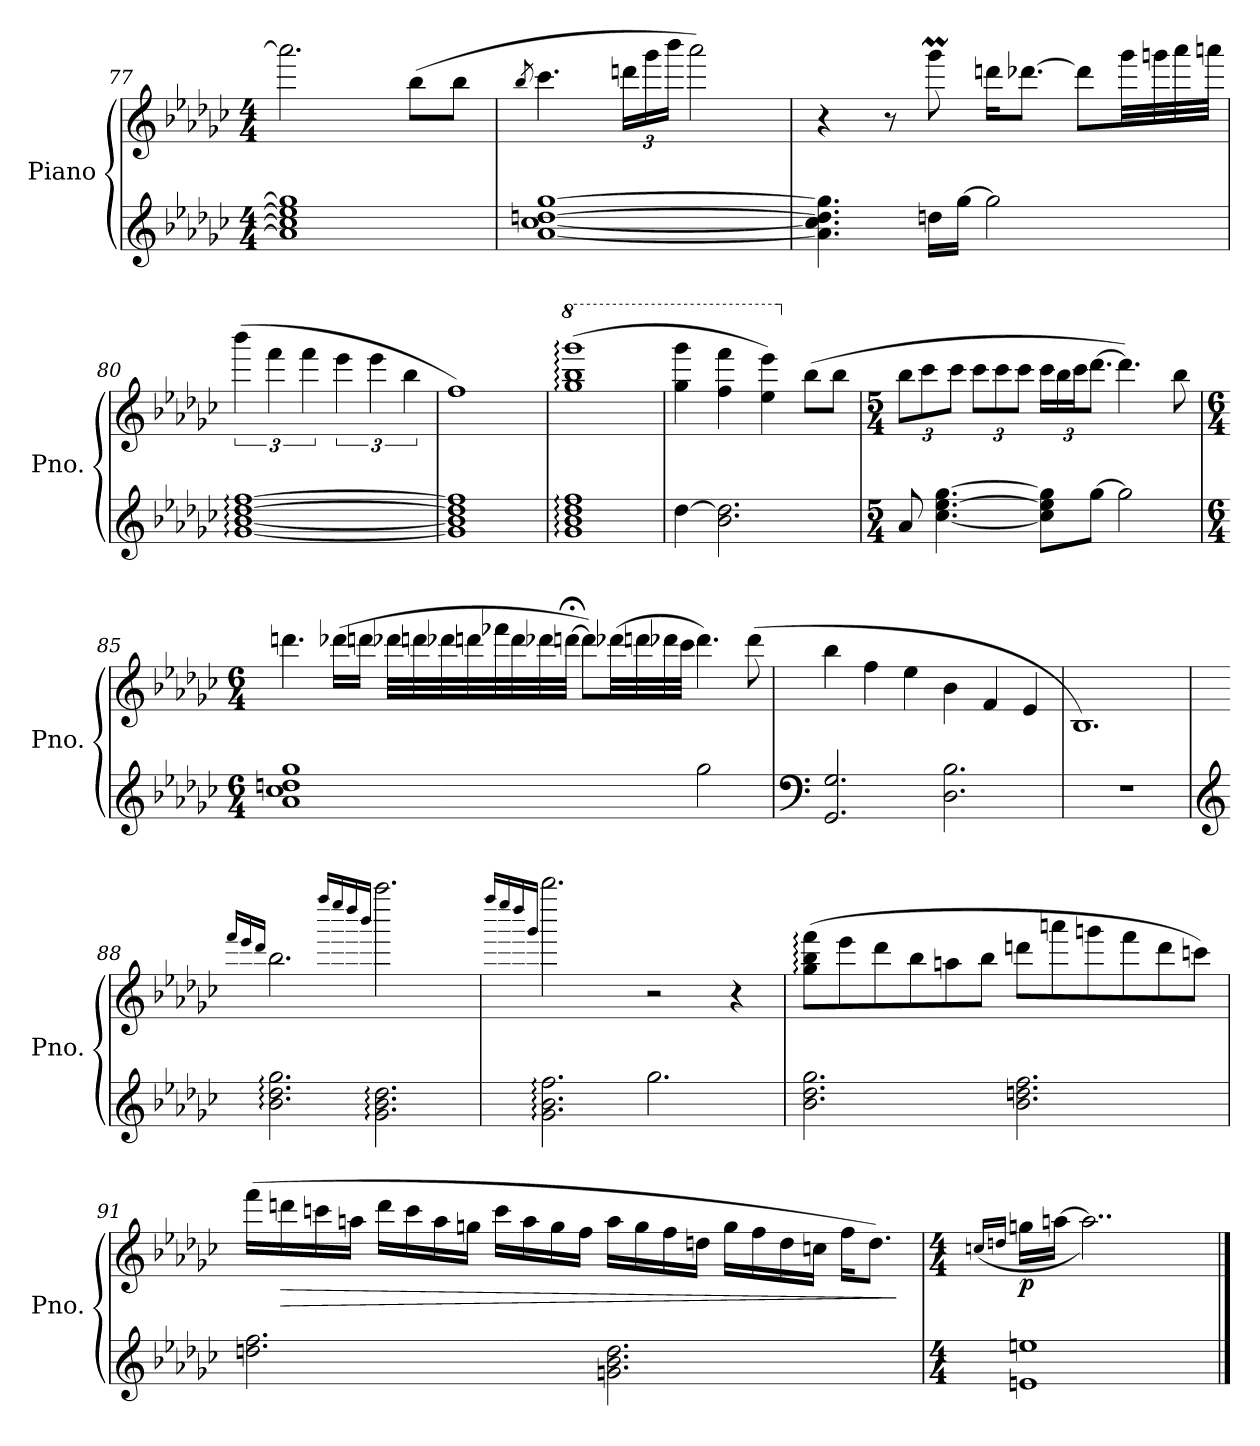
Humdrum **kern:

**kern	**kern	**dynam
*part1	*part1	*part1
*staff2	*staff1	*staff1/2
*I"Piano	*	*
*I'Pno.	*	*
*clefG2	*clefG2	*
*k[b-e-a-d-g-c-]	*k[b-e-a-d-g-c-]	*
*M4/4	*M4/4	*
=77	=77	=77
1a-] 1cc-] 1ee-] 1gg-]	2.aaa-\]	.
.	(>8bb-\L	.
.	8bb-\J	.
=78	=78	=78
.	8qbb-/	.
[1a- [1cc- [1ddn [1gg-	4.ccc-\	.
*	*Xbrackettup	*
.	24dddn\LL	.
.	24ggg-\	.
.	24bbb-\JJ	.
.	2aaa-\)	.
=79	=79	=79
4.a-\] 4.cc-\] 4.dd\] 4.gg-\]	4r	.
.	8r	.
16ddn\LL	8ggg-M\	.
[16gg-\JJ	.	.
2gg-\]	16dddn\KL	.
.	[8.ddd-X\J	.
.	8ddd-\L]	.
.	32ggg-\LL	.
.	32gggn\	.
.	32aaa-\	.
.	32aaan\JJJ	.
!!LO:LB:g=z
=80	=80	=80
*	*brackettup	*
[1g-: [1b-: [1dd-: [1ff:	(>6bbb-\	.
.	6fff\	.
.	6fff\	.
.	6eee-\	.
.	6eee-\	.
.	6bb-\	.
=81	=81	=81
1g-] 1b-] 1dd-] 1ff]	1ff)	.
=82	=82	=82
*	*8va	*
1g-: 1b-: 1dd-: 1ff:	(>1ggg-: 1bbb-: 1gggg-:	.
=83	=83	=83
[4dd-\	4ggg-\ 4gggg-\	.
2.b-\ 2.dd-\]	4fff\ 4ffff\	.
.	4eee-\ 4eeee-\)	.
*	*X8va	*
.	(>8bb-\L	.
.	8bb-\J	.
!!LO:LB:g=z
=84	=84	=84
*M5/4	*M5/4	*
*	*Xbrackettup	*
8a-/	12bb-\L	.
.	12ccc-\	.
[4.cc-\ [4.ee-\ [4.gg-\	.	.
.	12ccc-\J	.
.	12ccc-\L	.
.	12ccc-\	.
.	12ccc-\J	.
8cc-\] 8ee-\] 8gg-\]L	24ccc-\LL	.
.	24bb-\	.
.	24ccc-\J	.
[8gg-\J	[12.ddd-\J	.
2gg-\]	4.ddd-\])	.
.	8bb-\	.
!!LO:PB:g=z
=85	=85	=85
*M6/4	*M6/4	*
1a- 1cc- 1ddn 1gg-	4.dddn\	.
.	(>16ddd-X\LL	.
.	16dddn\JJ	.
.	32ddd-X\LLL	.
.	32dddn\	.
.	32ddd-X\	.
.	32dddn\	.
.	32fff-X\	.
.	32ddd\	.
.	32ddd-X\	.
*	*MM50	*
.	[32dddn;<\JJJ	.
.	8ddd\L])	.
*	*MM120	*
.	(>32ddd-X\LL	.
.	32dddn\	.
.	32ddd-X\	.
.	32ccc-\JJJ	.
2gg-\	4.ddd-\)	.
.	(>8ddd-\	.
=86	=86	=86
*clefF4	*	*
2.GG-/ 2.G-/	4bb-\	.
.	4ff\	.
.	4ee-\	.
2.D-\ 2.B-\	4b-\	.
.	4f/	.
.	4e-/	.
!!LO:LB:g=z
=87	=87	=87
1.r	1.B-)	.
=88	=88	=88
*clefG2	*	*
*	*MM80	*
.	16qfff/LL	.
.	16qeee-/	.
.	16qddd-/JJ	.
2.b-\: 2.dd-\: 2.gg-\:	2.bb-\	.
.	16qffff/LL	.
.	16qeeee-/	.
.	16qdddd-/	.
.	16qbbb-/JJ	.
2.g-\: 2.b-\: 2.dd-\:	2.aaaa-\	.
=89	=89	=89
.	16qffff/LL	.
.	16qeeee-/	.
.	16qdddd-/	.
.	16qggg-/JJ	.
2.g-\: 2.b-\: 2.ff\:	2.bbbb-\	.
2.gg-\	2r	.
.	4r	.
=90	=90	=90
*	*MM150	*
2.b-\ 2.dd-\ 2.gg-\	(>8gg-\: 8bb-\: 8fff\:L	.
.	8eee-\	.
.	8ddd-\	.
.	8bb-\	.
.	8aan\	.
.	8bb-\J	.
2.b-\ 2.ddn\ 2.ff\	8dddn\L	.
.	8aaan\	.
.	8gggn\	.
.	8fff\	.
.	8ddd\	.
.	8cccn\J)	.
!!LO:LB:g=z
=91	=91	=91
2.ddn\ 2.ff\	(>16fff\LL	.
!	!	!LO:HP:b
.	16dddn\	>
.	16cccn\	.
.	16aan\JJ	.
.	16ddd\LL	.
.	16ccc\	.
.	16aa\	.
.	16ggn\JJ	.
*	*MM140	*
.	16ccc\LL	.
.	16aa\	.
.	16gg\	.
.	16ff\JJ	.
*	*MM120	*
2.gn\ 2.b-\ 2.dd\	16aa\LL	.
.	16gg\	.
.	16ff\	.
.	16ddn\JJ	.
*	*MM100	*
.	16gg\LL	.
.	16ff\	.
.	16dd\	.
.	16ccn\JJ	.
.	16ff\KL	.
.	8.dd\J)	.
.	.	]
=92	=92	=92
*M4/4	*M4/4	*
*	*MM50	*
.	(<16qccn/LL	.
.	16qddn/JJ	.
!	!	!LO:DY:b
1en 1een	16ggn\LL	p
.	[16aan\JJ	.
.	2..aa\])	.
==	==	==
*-	*-	*-
